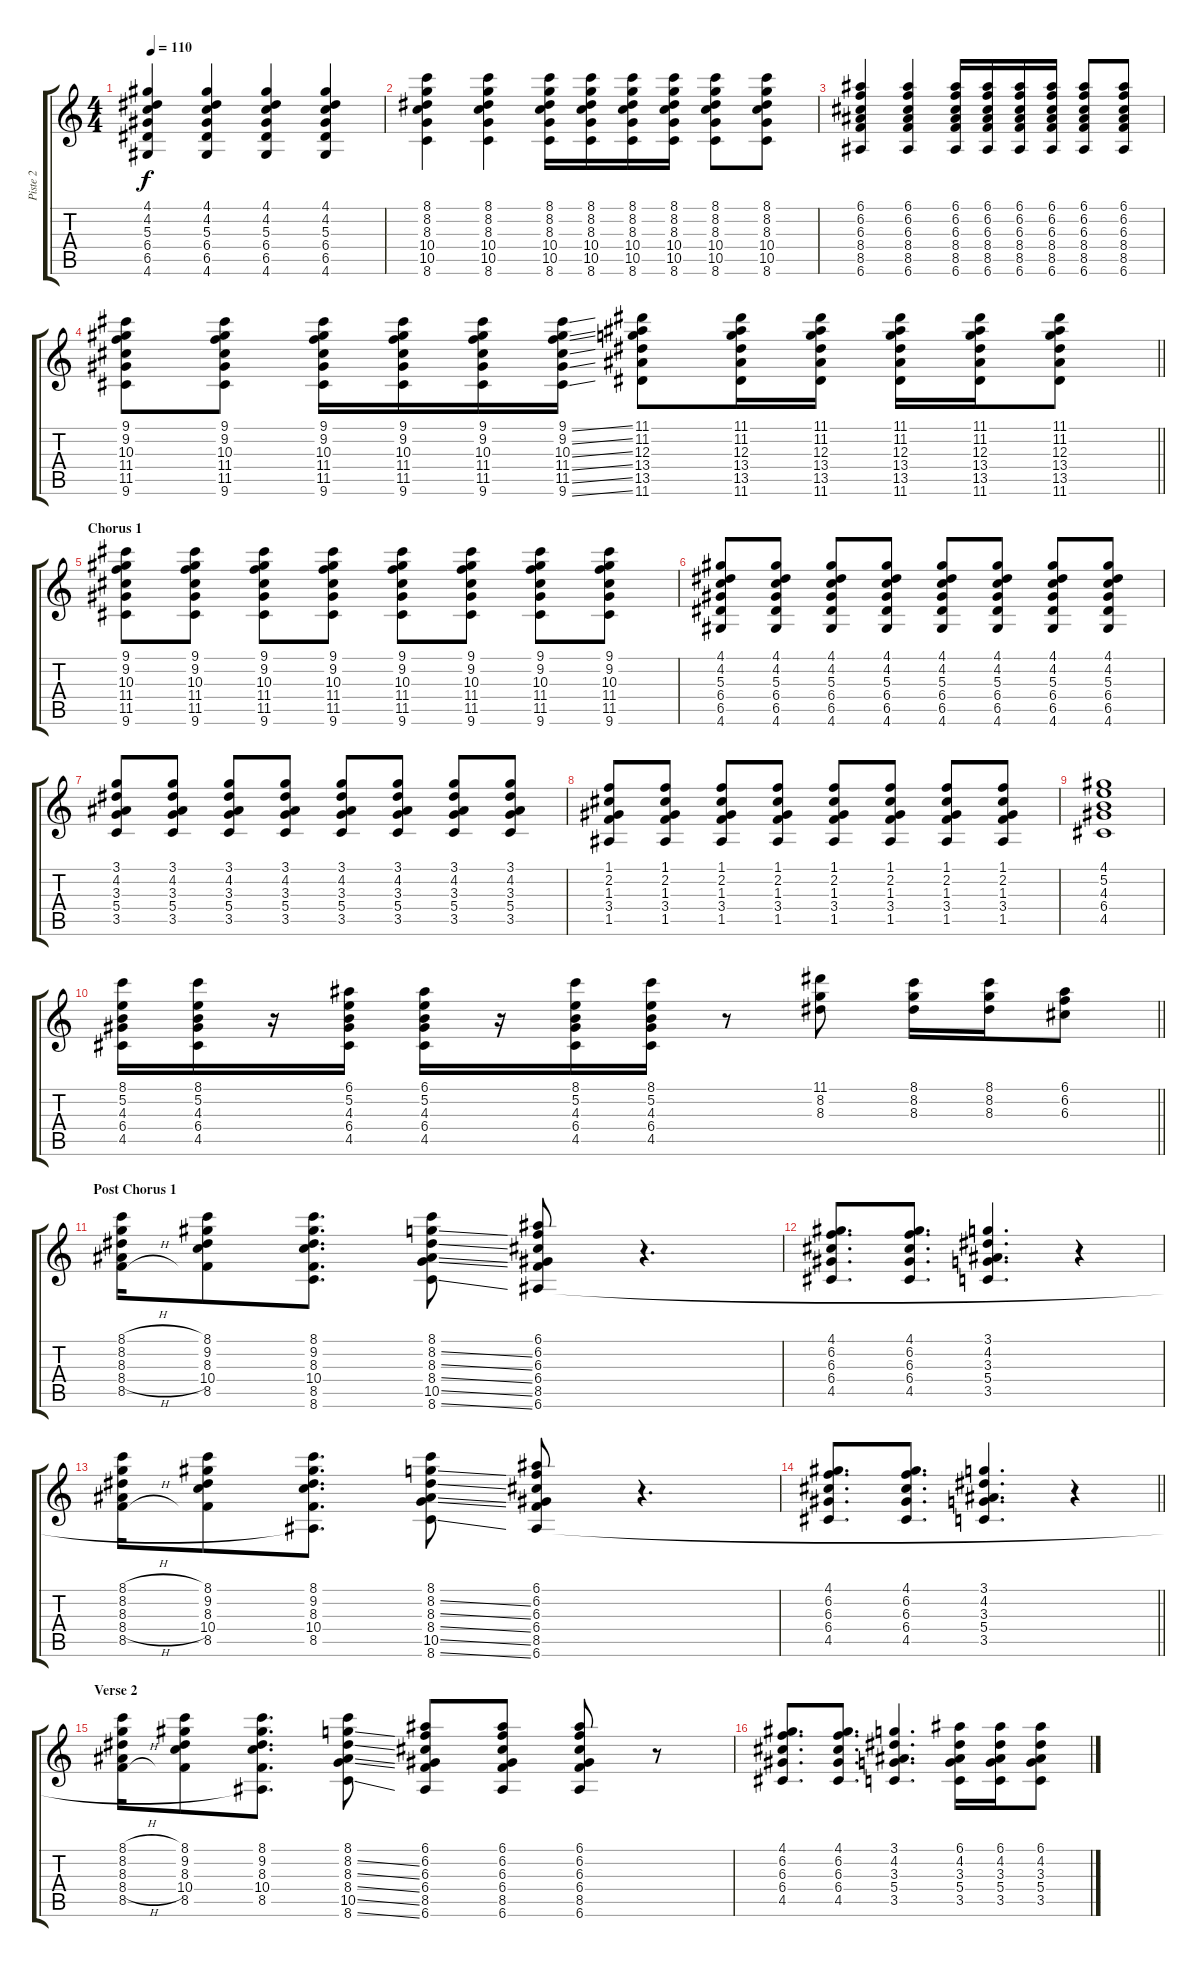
\track ("Piste 2" "Piste 2") {instrument electricguitarclean}
\staff {score tabs}
\tuning (E4 B3 G3 D3 A2 E2) {hide}
\ts (4 4)
\tempo 110
\clef g2
\ks c
(4.1 4.2 5.3 6.4 6.5 4.6).4{dy f} (4.1 4.2 5.3 6.4 6.5 4.6).4 (4.1 4.2 5.3 6.4 6.5 4.6).4 (4.1 4.2 5.3 6.4 6.5 4.6).4 |
(8.1 8.2 8.3 10.4 10.5 8.6).4 (8.1 8.2 8.3 10.4 10.5 8.6).4 (8.1 8.2 8.3 10.4 10.5 8.6).16 (8.1 8.2 8.3 10.4 10.5 8.6).16 (8.1 8.2 8.3 10.4 10.5 8.6).16 (8.1 8.2 8.3 10.4 10.5 8.6).16 (8.1 8.2 8.3 10.4 10.5 8.6).8 (8.1 8.2 8.3 10.4 10.5 8.6).8 |
(6.1 6.2 6.3 8.4 8.5 6.6).4 (6.1 6.2 6.3 8.4 8.5 6.6).4 (6.1 6.2 6.3 8.4 8.5 6.6).16 (6.1 6.2 6.3 8.4 8.5 6.6).16 (6.1 6.2 6.3 8.4 8.5 6.6).16 (6.1 6.2 6.3 8.4 8.5 6.6).16 (6.1 6.2 6.3 8.4 8.5 6.6).8 (6.1 6.2 6.3 8.4 8.5 6.6).8 |
\barLineRight lightlight
(9.1 9.2 10.3 11.4 11.5 9.6).8 (9.1 9.2 10.3 11.4 11.5 9.6).8 (9.1 9.2 10.3 11.4 11.5 9.6).16 (9.1 9.2 10.3 11.4 11.5 9.6).16 (9.1 9.2 10.3 11.4 11.5 9.6).16 (9.1{ss} 9.2{ss} 10.3{ss} 11.4{ss} 11.5{ss} 9.6{ss}).16 (11.1 11.2 12.3 13.4 13.5 11.6).8 (11.1 11.2 12.3 13.4 13.5 11.6).16 (11.1 11.2 12.3 13.4 13.5 11.6).16 (11.1 11.2 12.3 13.4 13.5 11.6).16 (11.1 11.2 12.3 13.4 13.5 11.6).16 (11.1 11.2 12.3 13.4 13.5 11.6).8 |
\section ("" "Chorus 1")
(9.1 9.2 10.3 11.4 11.5 9.6).8 (9.1 9.2 10.3 11.4 11.5 9.6).8 (9.1 9.2 10.3 11.4 11.5 9.6).8 (9.1 9.2 10.3 11.4 11.5 9.6).8 (9.1 9.2 10.3 11.4 11.5 9.6).8 (9.1 9.2 10.3 11.4 11.5 9.6).8 (9.1 9.2 10.3 11.4 11.5 9.6).8 (9.1 9.2 10.3 11.4 11.5 9.6).8 |
(4.1 4.2 5.3 6.4 6.5 4.6).8 (4.1 4.2 5.3 6.4 6.5 4.6).8 (4.1 4.2 5.3 6.4 6.5 4.6).8 (4.1 4.2 5.3 6.4 6.5 4.6).8 (4.1 4.2 5.3 6.4 6.5 4.6).8 (4.1 4.2 5.3 6.4 6.5 4.6).8 (4.1 4.2 5.3 6.4 6.5 4.6).8 (4.1 4.2 5.3 6.4 6.5 4.6).8 |
(3.1 4.2 3.3 5.4 3.5).8 (3.1 4.2 3.3 5.4 3.5).8 (3.1 4.2 3.3 5.4 3.5).8 (3.1 4.2 3.3 5.4 3.5).8 (3.1 4.2 3.3 5.4 3.5).8 (3.1 4.2 3.3 5.4 3.5).8 (3.1 4.2 3.3 5.4 3.5).8 (3.1 4.2 3.3 5.4 3.5).8 |
(1.1 2.2 1.3 3.4 1.5).8 (1.1 2.2 1.3 3.4 1.5).8 (1.1 2.2 1.3 3.4 1.5).8 (1.1 2.2 1.3 3.4 1.5).8 (1.1 2.2 1.3 3.4 1.5).8 (1.1 2.2 1.3 3.4 1.5).8 (1.1 2.2 1.3 3.4 1.5).8 (1.1 2.2 1.3 3.4 1.5).8 |
(4.1 5.2 4.3 6.4 4.5).1 |
\barLineRight lightlight
(8.1 5.2 4.3 6.4 4.5).16 (8.1 5.2 4.3 6.4 4.5).16 r.16 (6.1 5.2 4.3 6.4 4.5).16 (6.1 5.2 4.3 6.4 4.5).16 r.16 (8.1 5.2 4.3 6.4 4.5).16 (8.1 5.2 4.3 6.4 4.5).16 r.8 (11.1 8.2 8.3).8 (8.1 8.2 8.3).16 (8.1 8.2 8.3).16 (6.1 6.2 6.3).8 |
\section ("" "Post Chorus 1")
(8.1{h} 8.2{h} 8.3{h} 8.4{h} 8.5{h}).16 (8.1 9.2 8.3 10.4 8.5).8 (8.1 9.2 8.3 10.4 8.5 8.6).8{d} (8.1 8.2{ss} 8.3{ss} 8.4{ss} 10.5{ss} 8.6{ss}).8 (6.1 6.2 6.3 6.4 8.5 6.6).8 r.4{d} |
(4.1 6.2 6.3 6.4 4.5).8{d} (4.1 6.2 6.3 6.4 4.5).8{d} (3.1 4.2 3.3 5.4 3.5).4{d} r.4 |
(8.1{h} 8.2{h} 8.3{h} 8.4{h} 8.5{h}).16 (8.1 9.2 8.3 10.4 8.5).8 (8.1 9.2 8.3 10.4 8.5 6.6{t}).8{d} (8.1 8.2{ss} 8.3{ss} 8.4{ss} 10.5{ss} 8.6{ss}).8 (6.1 6.2 6.3 6.4 8.5 6.6).8 r.4{d} |
\barLineRight lightlight
(4.1 6.2 6.3 6.4 4.5).8{d} (4.1 6.2 6.3 6.4 4.5).8{d} (3.1 4.2 3.3 5.4 3.5).4{d} r.4 |
\section ("" "Verse 2")
(8.1{h} 8.2{h} 8.3{h} 8.4{h} 8.5{h}).16 (8.1 9.2 8.3 10.4 8.5).8 (8.1 9.2 8.3 10.4 8.5 6.6{t}).8{d} (8.1 8.2{ss} 8.3{ss} 8.4{ss} 10.5{ss} 8.6{ss}).8 (6.1 6.2 6.3 6.4 8.5 6.6).8 (6.1 6.2 6.3 6.4 8.5 6.6).8 (6.1 6.2 6.3 6.4 8.5 6.6).8 r.8 |
(4.1 6.2 6.3 6.4 4.5).8{d} (4.1 6.2 6.3 6.4 4.5).8{d} (3.1 4.2 3.3 5.4 3.5).4{d} (6.1 4.2 3.3 5.4 3.5).16 (6.1 4.2 3.3 5.4 3.5).16 (6.1 4.2 3.3 5.4 3.5).8
